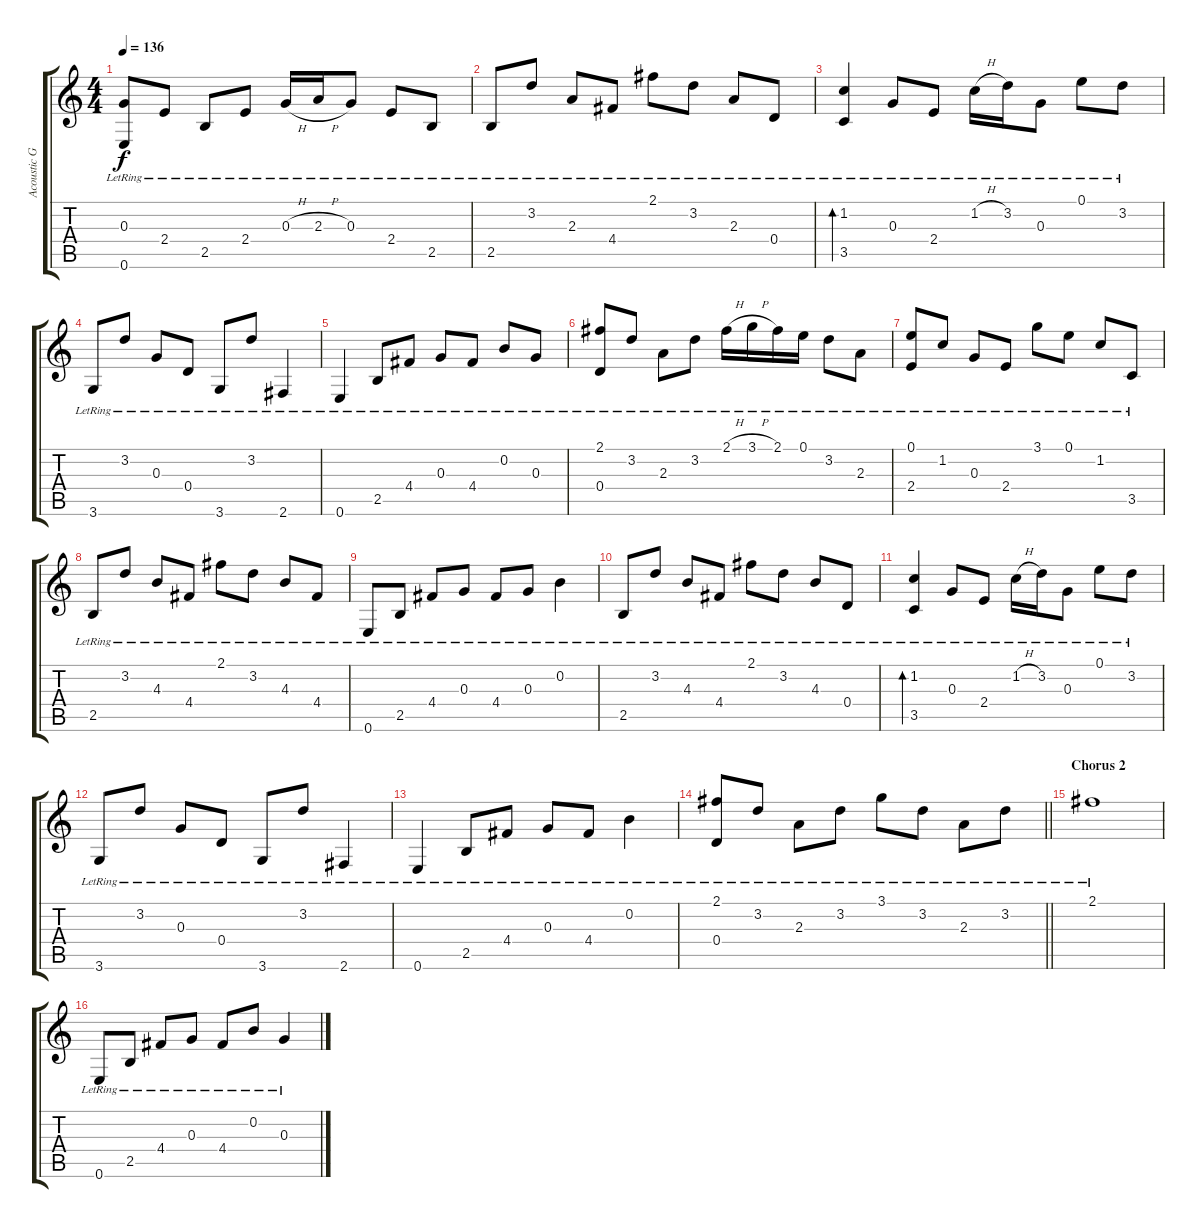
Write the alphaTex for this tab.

\track ("Acoustic Guitar" "Acoustic G") {instrument acousticguitarsteel}
\staff {score tabs}
\tuning (E4 B3 G3 D3 A2 E2) {hide}
\ts (4 4)
\tempo 136
\clef g2
\ks c
(0.3{lr} 0.6{lr}).8{dy f} 2.4{lr}.8 2.5{lr}.8 2.4{lr}.8 0.3{h lr}.16 2.3{h lr}.16 0.3{lr}.8 2.4{lr}.8 2.5{lr}.8 |
2.5{lr}.8 3.2{lr}.8 2.3{lr}.8 4.4{lr}.8 2.1{lr}.8 3.2{lr}.8 2.3{lr}.8 0.4{lr}.8 |
(1.2 3.5{lr}).4{bd 480} 0.3{lr}.8 2.4{lr}.8 1.2{h lr}.16 3.2{lr}.16 0.3{lr}.8 0.1{lr}.8 3.2{lr}.8 |
3.6{lr}.8 3.2{lr}.8 0.3{lr}.8 0.4{lr}.8 3.6{lr}.8 3.2{lr}.8 2.6{lr}.4 |
0.6{lr}.4 2.5{lr}.8 4.4{lr}.8 0.3{lr}.8 4.4{lr}.8 0.2{lr}.8 0.3{lr}.8 |
(2.1{lr} 0.4{lr}).8 3.2{lr}.8 2.3{lr}.8 3.2{lr}.8 2.1{h lr}.16 3.1{h lr}.16 2.1{lr}.16 0.1{lr}.16 3.2{lr}.8 2.3{lr}.8 |
(0.1{lr} 2.4{lr}).8 1.2{lr}.8 0.3{lr}.8 2.4{lr}.8 3.1{lr}.8 0.1{lr}.8 1.2{lr}.8 3.5{lr}.8 |
2.5{lr}.8 3.2{lr}.8 4.3{lr}.8 4.4{lr}.8 2.1{lr}.8 3.2{lr}.8 4.3{lr}.8 4.4{lr}.8 |
0.6{lr}.8 2.5{lr}.8 4.4{lr}.8 0.3{lr}.8 4.4{lr}.8 0.3{lr}.8 0.2{lr}.4 |
2.5{lr}.8 3.2{lr}.8 4.3{lr}.8 4.4{lr}.8 2.1{lr}.8 3.2{lr}.8 4.3{lr}.8 0.4{lr}.8 |
(1.2 3.5{lr}).4{bd 480} 0.3{lr}.8 2.4{lr}.8 1.2{h lr}.16 3.2{lr}.16 0.3{lr}.8 0.1{lr}.8 3.2{lr}.8 |
3.6{lr}.8 3.2{lr}.8 0.3{lr}.8 0.4{lr}.8 3.6{lr}.8 3.2{lr}.8 2.6{lr}.4 |
0.6{lr}.4 2.5{lr}.8 4.4{lr}.8 0.3{lr}.8 4.4{lr}.8 0.2{lr}.4 |
\barLineRight lightlight
(2.1{lr} 0.4{lr}).8 3.2{lr}.8 2.3{lr}.8 3.2{lr}.8 3.1{lr}.8 3.2{lr}.8 2.3{lr}.8 3.2{lr}.8 |
\section ("" "Chorus 2")
2.1{lr}.1 |
0.6{lr}.8 2.5{lr}.8 4.4{lr}.8 0.3{lr}.8 4.4{lr}.8 0.2{lr}.8 0.3{lr}.4
